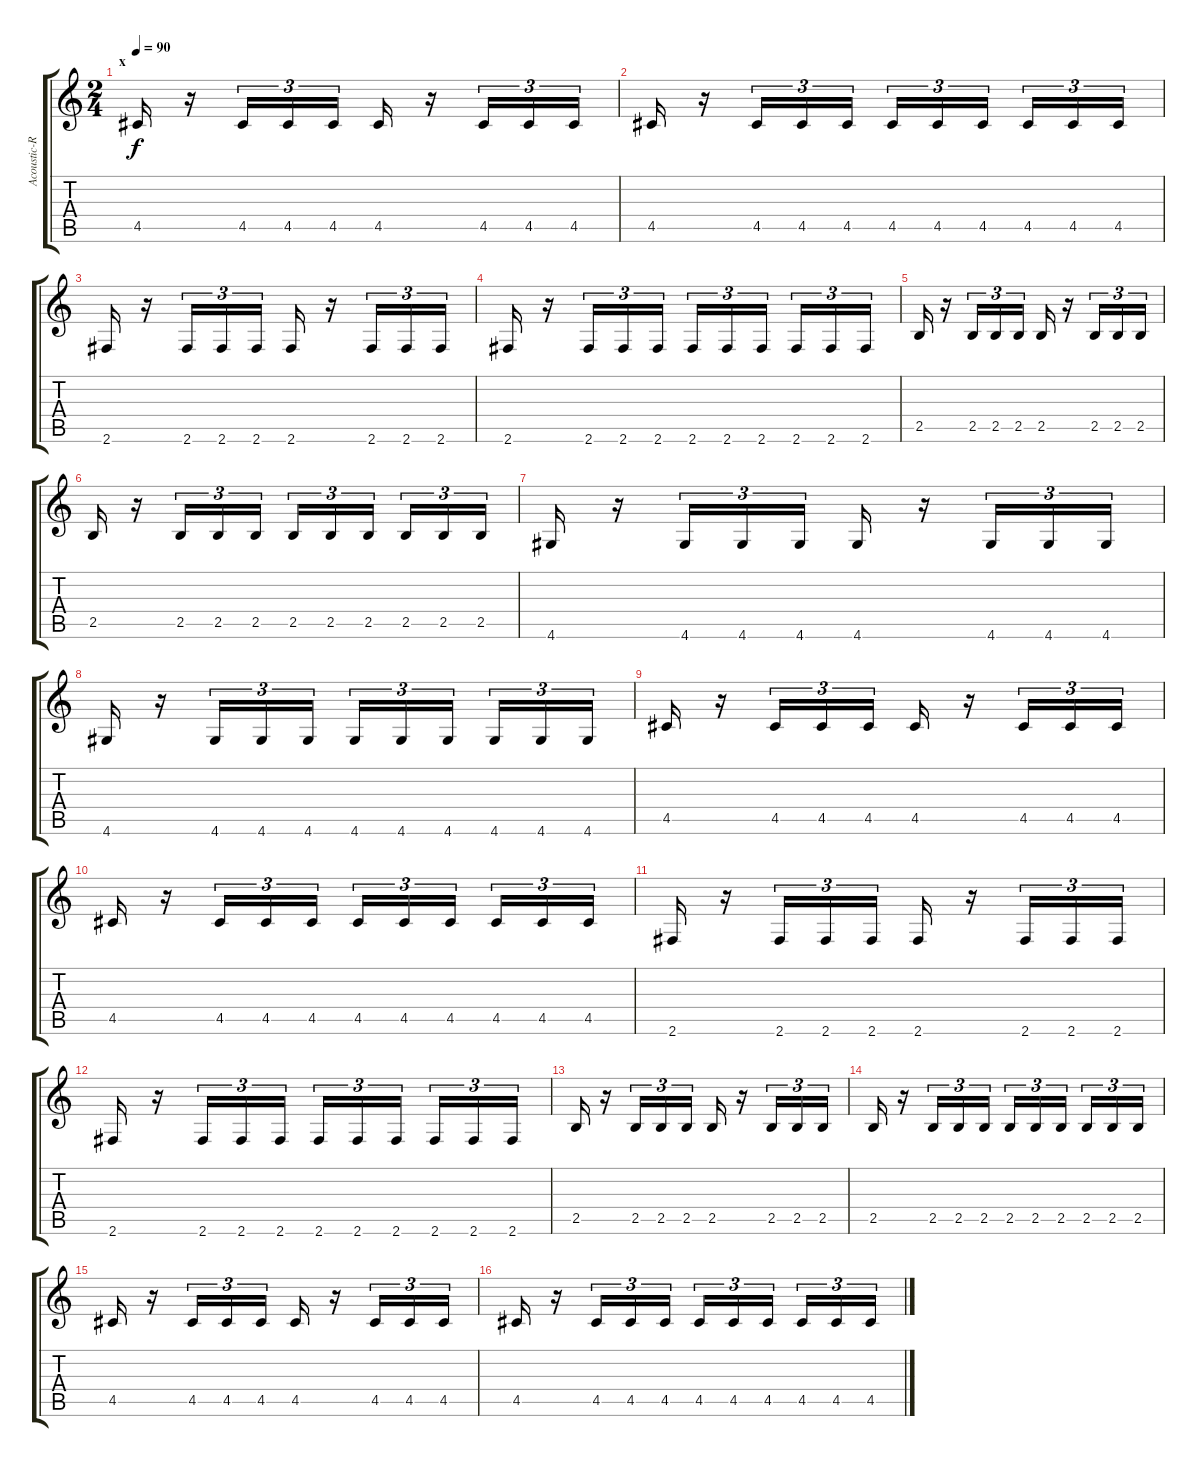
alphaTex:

\track ("Acoustic-Rhythm-addition lead" "Acoustic-R") {instrument acousticguitarnylon}
\staff {score tabs}
\tuning (E4 B3 G3 D3 A2 E2) {hide}
\ts (2 4)
\section ("" "x")
\tempo 90
\clef g2
\ks c
4.5.16{dy f} r.16 4.5.16{tu (3 2)} 4.5.16{tu (3 2)} 4.5.16{tu (3 2)} 4.5.16 r.16 4.5.16{tu (3 2)} 4.5.16{tu (3 2)} 4.5.16{tu (3 2)} |
4.5.16 r.16 4.5.16{tu (3 2)} 4.5.16{tu (3 2)} 4.5.16{tu (3 2)} 4.5.16{tu (3 2)} 4.5.16{tu (3 2)} 4.5.16{tu (3 2) beam splitsecondary} 4.5.16{tu (3 2)} 4.5.16{tu (3 2)} 4.5.16{tu (3 2)} |
2.6.16 r.16 2.6.16{tu (3 2)} 2.6.16{tu (3 2)} 2.6.16{tu (3 2)} 2.6.16 r.16 2.6.16{tu (3 2)} 2.6.16{tu (3 2)} 2.6.16{tu (3 2)} |
2.6.16 r.16 2.6.16{tu (3 2)} 2.6.16{tu (3 2)} 2.6.16{tu (3 2)} 2.6.16{tu (3 2)} 2.6.16{tu (3 2)} 2.6.16{tu (3 2) beam splitsecondary} 2.6.16{tu (3 2)} 2.6.16{tu (3 2)} 2.6.16{tu (3 2)} |
2.5.16 r.16 2.5.16{tu (3 2)} 2.5.16{tu (3 2)} 2.5.16{tu (3 2)} 2.5.16 r.16 2.5.16{tu (3 2)} 2.5.16{tu (3 2)} 2.5.16{tu (3 2)} |
2.5.16 r.16 2.5.16{tu (3 2)} 2.5.16{tu (3 2)} 2.5.16{tu (3 2)} 2.5.16{tu (3 2)} 2.5.16{tu (3 2)} 2.5.16{tu (3 2) beam splitsecondary} 2.5.16{tu (3 2)} 2.5.16{tu (3 2)} 2.5.16{tu (3 2)} |
4.6.16 r.16 4.6.16{tu (3 2)} 4.6.16{tu (3 2)} 4.6.16{tu (3 2)} 4.6.16 r.16 4.6.16{tu (3 2)} 4.6.16{tu (3 2)} 4.6.16{tu (3 2)} |
4.6.16 r.16 4.6.16{tu (3 2)} 4.6.16{tu (3 2)} 4.6.16{tu (3 2)} 4.6.16{tu (3 2)} 4.6.16{tu (3 2)} 4.6.16{tu (3 2) beam splitsecondary} 4.6.16{tu (3 2)} 4.6.16{tu (3 2)} 4.6.16{tu (3 2)} |
4.5.16 r.16 4.5.16{tu (3 2)} 4.5.16{tu (3 2)} 4.5.16{tu (3 2)} 4.5.16 r.16 4.5.16{tu (3 2)} 4.5.16{tu (3 2)} 4.5.16{tu (3 2)} |
4.5.16 r.16 4.5.16{tu (3 2)} 4.5.16{tu (3 2)} 4.5.16{tu (3 2)} 4.5.16{tu (3 2)} 4.5.16{tu (3 2)} 4.5.16{tu (3 2) beam splitsecondary} 4.5.16{tu (3 2)} 4.5.16{tu (3 2)} 4.5.16{tu (3 2)} |
2.6.16 r.16 2.6.16{tu (3 2)} 2.6.16{tu (3 2)} 2.6.16{tu (3 2)} 2.6.16 r.16 2.6.16{tu (3 2)} 2.6.16{tu (3 2)} 2.6.16{tu (3 2)} |
2.6.16 r.16 2.6.16{tu (3 2)} 2.6.16{tu (3 2)} 2.6.16{tu (3 2)} 2.6.16{tu (3 2)} 2.6.16{tu (3 2)} 2.6.16{tu (3 2) beam splitsecondary} 2.6.16{tu (3 2)} 2.6.16{tu (3 2)} 2.6.16{tu (3 2)} |
2.5.16 r.16 2.5.16{tu (3 2)} 2.5.16{tu (3 2)} 2.5.16{tu (3 2)} 2.5.16 r.16 2.5.16{tu (3 2)} 2.5.16{tu (3 2)} 2.5.16{tu (3 2)} |
2.5.16 r.16 2.5.16{tu (3 2)} 2.5.16{tu (3 2)} 2.5.16{tu (3 2)} 2.5.16{tu (3 2)} 2.5.16{tu (3 2)} 2.5.16{tu (3 2) beam splitsecondary} 2.5.16{tu (3 2)} 2.5.16{tu (3 2)} 2.5.16{tu (3 2)} |
4.5.16 r.16 4.5.16{tu (3 2)} 4.5.16{tu (3 2)} 4.5.16{tu (3 2)} 4.5.16 r.16 4.5.16{tu (3 2)} 4.5.16{tu (3 2)} 4.5.16{tu (3 2)} |
4.5.16 r.16 4.5.16{tu (3 2)} 4.5.16{tu (3 2)} 4.5.16{tu (3 2)} 4.5.16{tu (3 2)} 4.5.16{tu (3 2)} 4.5.16{tu (3 2) beam splitsecondary} 4.5.16{tu (3 2)} 4.5.16{tu (3 2)} 4.5.16{tu (3 2)}
